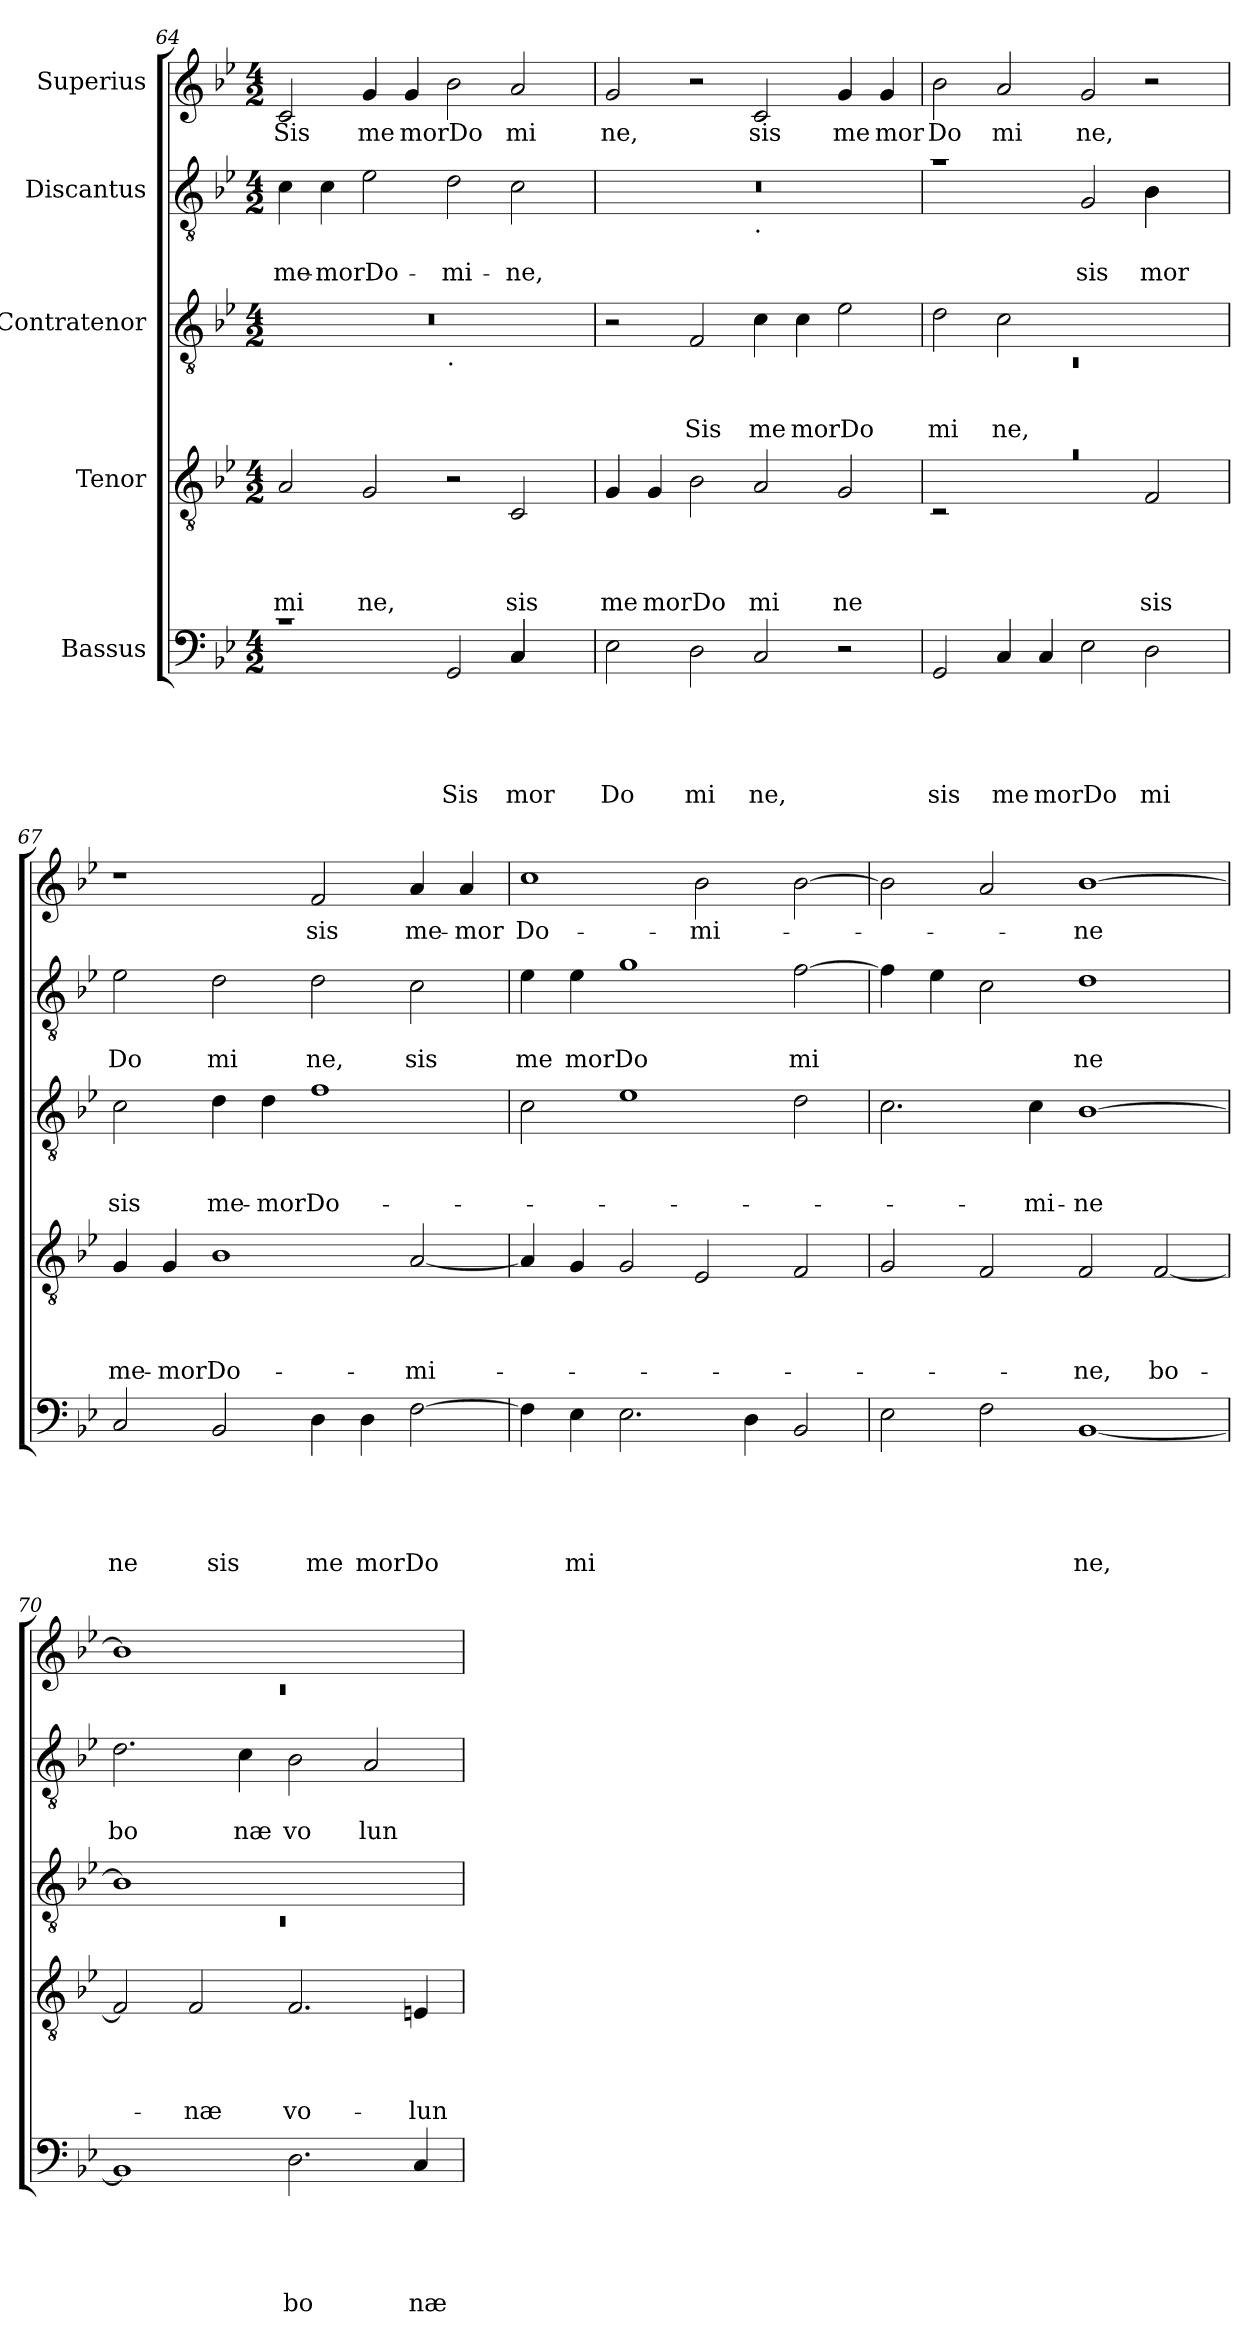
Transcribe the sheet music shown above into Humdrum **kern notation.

**kern	**text	**text	**text	**text	**text	**kern	**text	**text	**text	**text	**kern	**text	**text	**text	**kern	**text	**text	**kern	**text
*part5	*part5	*part5	*part5	*part5	*part5	*part4	*part4	*part4	*part4	*part4	*part3	*part3	*part3	*part3	*part2	*part2	*part2	*part1	*part1
*staff5	*staff5	*staff5	*staff5	*staff5	*staff5	*staff4	*staff4	*staff4	*staff4	*staff4	*staff3	*staff3	*staff3	*staff3	*staff2	*staff2	*staff2	*staff1	*staff1
*I"Bassus	*	*	*	*	*	*I"Tenor	*	*	*	*	*I"Contratenor	*	*	*	*I"Discantus	*	*	*I"Superius	*
*clefF4	*	*	*	*	*	*clefGv2	*	*	*	*	*clefGv2	*	*	*	*clefGv2	*	*	*clefG2	*
*k[b-e-]	*	*	*	*	*	*k[b-e-]	*	*	*	*	*k[b-e-]	*	*	*	*k[b-e-]	*	*	*k[b-e-]	*
*B-:	*	*	*	*	*	*B-:	*	*	*	*	*B-:	*	*	*	*B-:	*	*	*B-:	*
*M4/2	*	*	*	*	*	*M4/2	*	*	*	*	*M4/2	*	*	*	*M4/2	*	*	*M4/2	*
=64	=64	=64	=64	=64	=64	=64	=64	=64	=64	=64	=64	=64	=64	=64	=64	=64	=64	=64	=64
*^	*	*	*	*	*	*	*	*	*	*	*	*	*	*	*	*	*	*	*
!	!	!	!	!	!	!	!	!	!	!	!LO:LY:b	!	!	!	!	!	!	!LO:LY:b	!	!LO:LY:b
*	*	*	*	*	*	*	*	*	*	*	*	*^	*	*	*	*	*	*	*	*
1rc	1.ryy	.	.	.	.	.	2A/	.	.	.	mi	0r	1ryy	.	.	.	4c\	.	me-	2c/	Sis
!	!	!	!	!	!	!	!	!	!	!	!	!	!	!	!	!	!	!	!LO:LY:b	!	!
.	.	.	.	.	.	.	.	.	.	.	.	.	.	.	.	.	4c\	.	-morDo-	.	.
!	!	!	!	!	!	!	!	!	!	!	!LO:LY:b	!	!	!	!	!	!	!	!	!	!LO:LY:b
.	.	.	.	.	.	.	2G/	.	.	.	ne,	.	.	.	.	.	2e-\	.	.	4g/	me
!	!	!	!	!	!	!	!	!	!	!	!	!	!	!	!	!	!	!	!	!	!LO:LY:b
.	.	.	.	.	.	.	.	.	.	.	.	.	.	.	.	.	.	.	.	4g/	morDo
!	!	!	!	!	!	!	!	!	!	!	!	!	!LO:TX:b:t=.	!	!	!	!	!	!	!	!
!	!	!	!	!	!	!LO:LY:b	!	!	!	!	!	!	!	!	!	!	!	!	!LO:LY:b	!	!
2GG/	.	.	.	.	.	Sis	2r	.	.	.	.	.	1ryy	.	.	.	2d\	.	-mi-	2b-\	.
!	!	!	!	!	!	!LO:LY:b	!	!	!	!	!	!	!	!	!	!	!	!	!	!	!
!	!	!	!	!	!	!LO:LY:b	!	!	!	!	!LO:LY:b	!	!	!	!	!	!	!	!LO:LY:b	!	!LO:LY:b
4C/	4C/	.	.	.	.	mor	2C/	.	.	.	sis	.	.	.	.	.	2c\	.	-ne,	2a/	mi
4ryy	4ryy	.	.	.	.	.	.	.	.	.	.	.	.	.	.	.	.	.	.	.	.
=65	=65	=65	=65	=65	=65	=65	=65	=65	=65	=65	=65	=65	=65	=65	=65	=65	=65	=65	=65	=65	=65
!	!	!	!	!	!	!LO:LY:b	!	!	!	!	!LO:LY:b	!	!	!	!	!	!	!	!	!	!LO:LY:b
*v	*v	*	*	*	*	*	*	*	*	*	*	*v	*v	*	*	*	*^	*	*	*	*
2E-\	.	.	.	.	Do	4G/	.	.	.	me	2r	.	.	.	0r	1ryy	.	.	2g/	ne,
!	!	!	!	!	!	!	!	!	!	!LO:LY:b	!	!	!	!	!	!	!	!	!	!
.	.	.	.	.	.	4G/	.	.	.	morDo	.	.	.	.	.	.	.	.	.	.
!	!	!	!	!	!LO:LY:b	!	!	!	!	!	!	!	!	!LO:LY:b	!	!	!	!	!	!
2D\	.	.	.	.	mi	2B-\	.	.	.	.	2F/	.	.	Sis	.	.	.	.	2r	.
!	!	!	!	!	!	!	!	!	!	!	!	!	!	!	!	!LO:TX:b:t=.	!	!	!	!
!	!	!	!	!	!LO:LY:b	!	!	!	!	!LO:LY:b	!	!	!	!LO:LY:b	!	!	!	!	!	!LO:LY:b
2C/	.	.	.	.	ne,	2A/	.	.	.	mi	4c\	.	.	me	.	1ryy	.	.	2c/	sis
!	!	!	!	!	!	!	!	!	!	!	!	!	!	!LO:LY:b	!	!	!	!	!	!
.	.	.	.	.	.	.	.	.	.	.	4c\	.	.	morDo	.	.	.	.	.	.
!	!	!	!	!	!	!	!	!	!	!LO:LY:b	!	!	!	!	!	!	!	!	!	!LO:LY:b
2r	.	.	.	.	.	2G/	.	.	.	ne	2e-\	.	.	.	.	.	.	.	4g/	me
!	!	!	!	!	!	!	!	!	!	!	!	!	!	!	!	!	!	!	!	!LO:LY:b
.	.	.	.	.	.	.	.	.	.	.	.	.	.	.	.	.	.	.	4g/	mor
=66	=66	=66	=66	=66	=66	=66	=66	=66	=66	=66	=66	=66	=66	=66	=66	=66	=66	=66	=66	=66
*	*	*	*	*	*	*	*	*	*	*	*^	*	*	*	*	*	*	*	*	*
!	!	!	!	!	!LO:LY:b	!LO:N:vis=1	!	!	!	!	!	!LO:N:vis=1	!	!	!LO:LY:b	!	!	!	!	!	!LO:LY:b
*	*	*	*	*	*	*^	*	*	*	*	*	*	*	*	*	*	*	*	*	*	*
2GG/	.	.	.	.	sis	0ra	2rC	.	.	.	.	2d\	0rC	.	.	mi	1ra	1.ryy	.	.	2b-\	Do
!	!	!	!	!	!LO:LY:b	!	!	!	!	!	!	!	!	!	!	!LO:LY:b	!	!	!	!	!	!LO:LY:b
4C/	.	.	.	.	me	.	1ryy	.	.	.	.	2c\	.	.	.	ne,	.	.	.	.	2a/	mi
!	!	!	!	!	!LO:LY:b	!	!	!	!	!	!	!	!	!	!	!	!	!	!	!	!	!
4C/	.	.	.	.	morDo	.	.	.	.	.	.	.	.	.	.	.	.	.	.	.	.	.
!	!	!	!	!	!	!	!	!	!	!	!	!	!	!	!	!	!	!	!	!LO:LY:b	!	!LO:LY:b
2E-\	.	.	.	.	.	.	.	.	.	.	.	1ryy	.	.	.	.	2G/	.	.	sis	2g/	ne,
!	!	!	!	!	!LO:LY:b	!	!	!	!	!	!LO:LY:b	!	!	!	!	!	!	!	!	!LO:LY:b	!	!
!	!	!	!	!	!	!	!	!	!	!	!	!	!	!	!	!	!	!	!	!LO:LY:b	!	!
2D\	.	.	.	.	mi	.	2F/	.	.	.	sis	.	.	.	.	.	4B-\	4B-\	.	-mor	2r	.
.	.	.	.	.	.	.	.	.	.	.	.	.	.	.	.	.	4ryy	4ryy	.	.	.	.
*	*	*	*	*	*	*v	*v	*	*	*	*	*	*	*	*	*	*	*	*	*	*	*
*	*	*	*	*	*	*	*	*	*	*	*v	*v	*	*	*	*	*	*	*	*	*
!!LO:LB:g=z
=67	=67	=67	=67	=67	=67	=67	=67	=67	=67	=67	=67	=67	=67	=67	=67	=67	=67	=67	=67	=67
!	!	!	!	!	!LO:LY:b	!	!	!	!	!LO:LY:b	!	!	!	!LO:LY:b	!	!	!	!LO:LY:b	!	!
*	*	*	*	*	*	*	*	*	*	*	*	*	*	*	*v	*v	*	*	*	*
2C/	.	.	.	.	ne	4G/	.	.	.	me-	2c\	.	.	sis	2e-\	.	Do	1r	.
!	!	!	!	!	!	!	!	!	!	!LO:LY:b	!	!	!	!	!	!	!	!	!
.	.	.	.	.	.	4G/	.	.	.	-morDo-	.	.	.	.	.	.	.	.	.
!	!	!	!	!	!LO:LY:b	!	!	!	!	!	!	!	!	!LO:LY:b	!	!	!LO:LY:b	!	!
2BB-/	.	.	.	.	sis	1B-	.	.	.	.	4d\	.	.	me-	2d\	.	mi	.	.
!	!	!	!	!	!	!	!	!	!	!	!	!	!	!LO:LY:b	!	!	!	!	!
.	.	.	.	.	.	.	.	.	.	.	4d\	.	.	-morDo-	.	.	.	.	.
!	!	!	!	!	!LO:LY:b	!	!	!	!	!	!	!	!	!	!	!	!LO:LY:b	!	!LO:LY:b
4D\	.	.	.	.	me	.	.	.	.	.	1f	.	.	.	2d\	.	ne,	2f/	sis
!	!	!	!	!	!LO:LY:b	!	!	!	!	!	!	!	!	!	!	!	!	!	!
4D\	.	.	.	.	mor	.	.	.	.	.	.	.	.	.	.	.	.	.	.
!	!	!	!	!	!LO:LY:b	!	!	!	!	!LO:LY:b	!	!	!	!	!	!	!LO:LY:b	!	!LO:LY:b
[>2F\	.	.	.	.	Do	[<2A/	.	.	.	-mi-	.	.	.	.	2c\	.	sis	4a/	me-
!	!	!	!	!	!	!	!	!	!	!	!	!	!	!	!	!	!	!	!LO:LY:b
.	.	.	.	.	.	.	.	.	.	.	.	.	.	.	.	.	.	4a/	-mor
=68	=68	=68	=68	=68	=68	=68	=68	=68	=68	=68	=68	=68	=68	=68	=68	=68	=68	=68	=68
!	!	!	!	!	!	!	!	!	!	!	!	!	!	!	!	!	!LO:LY:b	!	!LO:LY:b
4F\]	.	.	.	.	.	4A/]	.	.	.	.	2c\	.	.	.	4e-\	.	me	1cc	Do-
!	!	!	!	!	!LO:LY:b	!	!	!	!	!	!	!	!	!	!	!	!LO:LY:b	!	!
4E-\	.	.	.	.	mi	4G/	.	.	.	.	.	.	.	.	4e-\	.	morDo	.	.
2.E-\	.	.	.	.	.	2G/	.	.	.	.	1e-	.	.	.	1g	.	.	.	.
!	!	!	!	!	!	!	!	!	!	!	!	!	!	!	!	!	!	!	!LO:LY:b
.	.	.	.	.	.	2E-/	.	.	.	.	.	.	.	.	.	.	.	2b-\	-mi-
4D\	.	.	.	.	.	.	.	.	.	.	.	.	.	.	.	.	.	.	.
!	!	!	!	!	!	!	!	!	!	!	!	!	!	!	!	!	!LO:LY:b	!	!
2BB-/	.	.	.	.	.	2F/	.	.	.	.	2d\	.	.	.	[>2f\	.	mi	[>2b-\	.
=69	=69	=69	=69	=69	=69	=69	=69	=69	=69	=69	=69	=69	=69	=69	=69	=69	=69	=69	=69
2E-\	.	.	.	.	.	2G/	.	.	.	.	2.c\	.	.	.	4f\]	.	.	2b-\]	.
.	.	.	.	.	.	.	.	.	.	.	.	.	.	.	4e-\	.	.	.	.
2F\	.	.	.	.	.	2F/	.	.	.	.	.	.	.	.	2c\	.	.	2a/	.
!	!	!	!	!	!	!	!	!	!	!	!	!	!	!LO:LY:b	!	!	!	!	!
.	.	.	.	.	.	.	.	.	.	.	4c\	.	.	-mi-	.	.	.	.	.
!	!	!	!	!	!LO:LY:b	!	!	!	!	!LO:LY:b	!	!	!	!LO:LY:b	!	!	!LO:LY:b	!	!LO:LY:b
[<1BB-	.	.	.	.	ne,	2F/	.	.	.	-ne,	[>1B-	.	.	-ne	1d	.	ne	[>1b-	-ne
!	!	!	!	!	!	!	!	!	!	!LO:LY:b	!	!	!	!	!	!	!	!	!
.	.	.	.	.	.	[<2F/	.	.	.	bo-	.	.	.	.	.	.	.	.	.
=70	=70	=70	=70	=70	=70	=70	=70	=70	=70	=70	=70	=70	=70	=70	=70	=70	=70	=70	=70
*	*	*	*	*	*	*	*	*	*	*	*^	*	*	*	*	*	*	*^	*
!	!	!	!	!	!	!	!	!	!	!	!	!LO:N:vis=1	!	!	!	!	!	!LO:LY:b	!	!LO:N:vis=1	!
1BB-]	.	.	.	.	.	2F/]	.	.	.	.	1B-]	0rC	.	.	.	2.d\	.	bo	1b-]	0rc	.
!	!	!	!	!	!	!	!	!	!	!LO:LY:b	!	!	!	!	!	!	!	!	!	!	!
.	.	.	.	.	.	2F/	.	.	.	-næ	.	.	.	.	.	.	.	.	.	.	.
!	!	!	!	!	!	!	!	!	!	!	!	!	!	!	!	!	!	!LO:LY:b	!	!	!
.	.	.	.	.	.	.	.	.	.	.	.	.	.	.	.	4c\	.	næ	.	.	.
!	!	!	!	!	!LO:LY:b	!	!	!	!	!LO:LY:b	!	!	!	!	!	!	!	!LO:LY:b	!	!	!
2.D\	.	.	.	.	bo	2.F/	.	.	.	vo-	1ryy	.	.	.	.	2B-\	.	vo	1ryy	.	.
!	!	!	!	!	!	!	!	!	!	!	!	!	!	!	!	!	!	!LO:LY:b	!	!	!
.	.	.	.	.	.	.	.	.	.	.	.	.	.	.	.	2A/	.	lun	.	.	.
!	!	!	!	!	!LO:LY:b	!	!	!	!	!LO:LY:b	!	!	!	!	!	!	!	!	!	!	!
4C/	.	.	.	.	næ	4En/	.	.	.	-lun-	.	.	.	.	.	.	.	.	.	.	.
*	*	*	*	*	*	*	*	*	*	*	*v	*v	*	*	*	*	*	*	*v	*v	*
=	=	=	=	=	=	=	=	=	=	=	=	=	=	=	=	=	=	=	=
*-	*-	*-	*-	*-	*-	*-	*-	*-	*-	*-	*-	*-	*-	*-	*-	*-	*-	*-	*-
